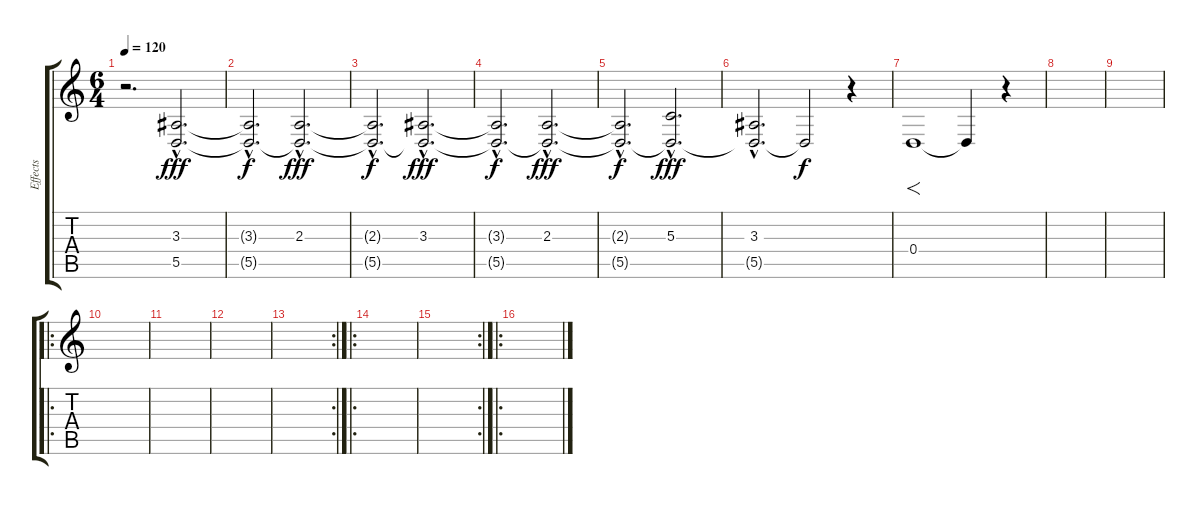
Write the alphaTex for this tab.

\track ("Effects" "Effects") {instrument synthstrings2}
\staff {score tabs}
\tuning (E4 B3 G3 D3 A2 E2) {hide}
\ts (6 4)
\tempo 120
\clef g2
\ks c
r.2{d dy fff instrument synthstrings2} (3.3{hac} 5.5{hac}).2{d} |
(3.3{hac t} 5.5{hac t}).2{d dy f} (2.3{hac} 5.5{hac t}).2{d dy fff} |
(2.3{hac t} 5.5{hac t}).2{d dy f} (3.3{hac} 5.5{hac t}).2{d dy fff} |
(3.3{hac t} 5.5{hac t}).2{d dy f} (2.3{hac} 5.5{hac t}).2{d dy fff} |
(2.3{hac t} 5.5{hac t}).2{d dy f} (5.3{hac} 5.5{hac t}).2{d dy fff} |
(3.3{hac} 5.5{hac t}).2{d} 5.5{t}.2{dy f} r.4 |
0.4.1{f} 0.4{t}.4 r.4 |
|
|
\ro
|
|
|
\rc 2
|
\ro
|
\rc 2
|
\ro
